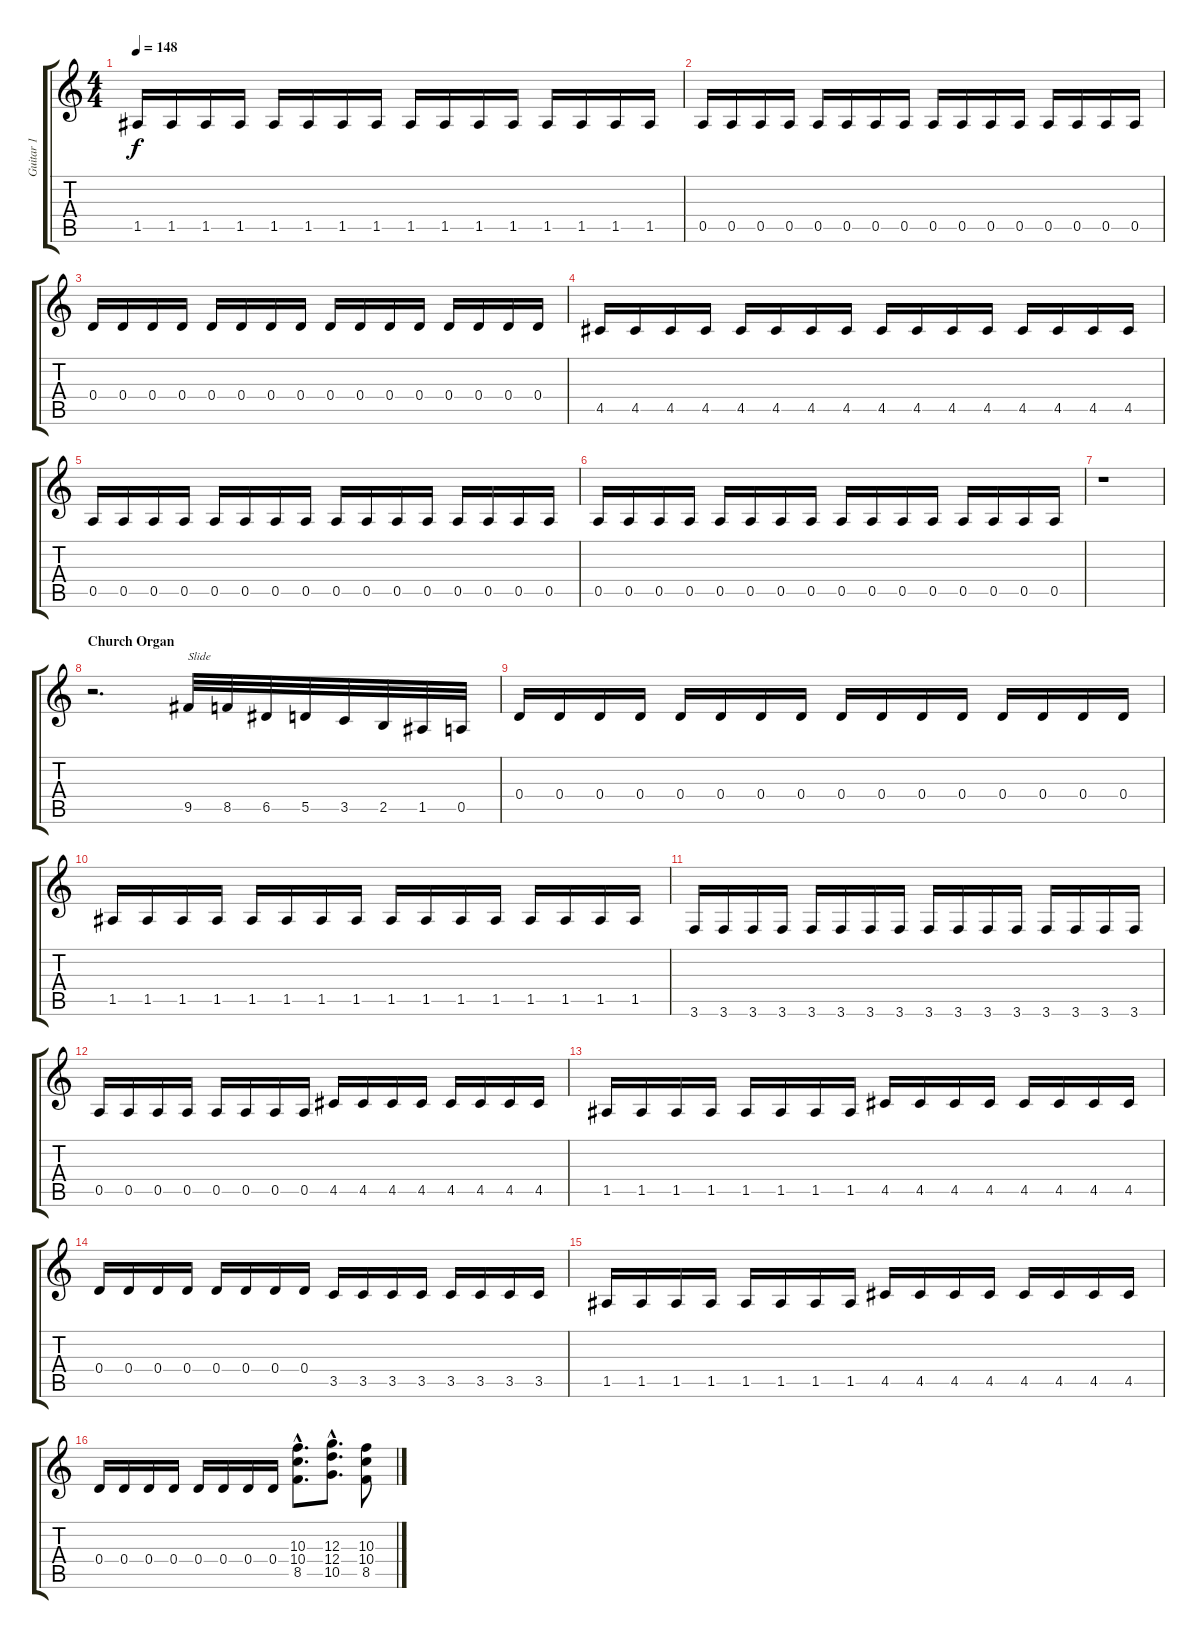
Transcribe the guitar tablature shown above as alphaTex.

\track ("Guitar 1" "Guitar 1") {instrument distortionguitar}
\staff {score tabs}
\tuning (E4 B3 G3 D3 A2 D2) {hide}
\ts (4 4)
\tempo 148
\clef g2
\ks c
1.5.16{dy f} 1.5.16 1.5.16 1.5.16 1.5.16 1.5.16 1.5.16 1.5.16 1.5.16 1.5.16 1.5.16 1.5.16 1.5.16 1.5.16 1.5.16 1.5.16 |
0.5.16 0.5.16 0.5.16 0.5.16 0.5.16 0.5.16 0.5.16 0.5.16 0.5.16 0.5.16 0.5.16 0.5.16 0.5.16 0.5.16 0.5.16 0.5.16 |
0.4.16 0.4.16 0.4.16 0.4.16 0.4.16 0.4.16 0.4.16 0.4.16 0.4.16 0.4.16 0.4.16 0.4.16 0.4.16 0.4.16 0.4.16 0.4.16 |
4.5.16 4.5.16 4.5.16 4.5.16 4.5.16 4.5.16 4.5.16 4.5.16 4.5.16 4.5.16 4.5.16 4.5.16 4.5.16 4.5.16 4.5.16 4.5.16 |
0.5.16 0.5.16 0.5.16 0.5.16 0.5.16 0.5.16 0.5.16 0.5.16 0.5.16 0.5.16 0.5.16 0.5.16 0.5.16 0.5.16 0.5.16 0.5.16 |
0.5.16 0.5.16 0.5.16 0.5.16 0.5.16 0.5.16 0.5.16 0.5.16 0.5.16 0.5.16 0.5.16 0.5.16 0.5.16 0.5.16 0.5.16 0.5.16 |
r.1 |
\section ("" "Church Organ")
r.2{d} 9.5.32{txt "Slide" volume 16} 8.5.32 6.5.32 5.5.32 3.5.32 2.5.32 1.5.32 0.5.32 |
0.4.16{volume 13} 0.4.16 0.4.16 0.4.16 0.4.16 0.4.16 0.4.16 0.4.16 0.4.16 0.4.16 0.4.16 0.4.16 0.4.16 0.4.16 0.4.16 0.4.16 |
1.5.16 1.5.16 1.5.16 1.5.16 1.5.16 1.5.16 1.5.16 1.5.16 1.5.16 1.5.16 1.5.16 1.5.16 1.5.16 1.5.16 1.5.16 1.5.16 |
3.6.16 3.6.16 3.6.16 3.6.16 3.6.16 3.6.16 3.6.16 3.6.16 3.6.16 3.6.16 3.6.16 3.6.16 3.6.16 3.6.16 3.6.16 3.6.16 |
0.5.16 0.5.16 0.5.16 0.5.16 0.5.16 0.5.16 0.5.16 0.5.16 4.5.16 4.5.16 4.5.16 4.5.16 4.5.16 4.5.16 4.5.16 4.5.16 |
1.5.16 1.5.16 1.5.16 1.5.16 1.5.16 1.5.16 1.5.16 1.5.16 4.5.16 4.5.16 4.5.16 4.5.16 4.5.16 4.5.16 4.5.16 4.5.16 |
0.4.16 0.4.16 0.4.16 0.4.16 0.4.16 0.4.16 0.4.16 0.4.16 3.5.16 3.5.16 3.5.16 3.5.16 3.5.16 3.5.16 3.5.16 3.5.16 |
1.5.16 1.5.16 1.5.16 1.5.16 1.5.16 1.5.16 1.5.16 1.5.16 4.5.16 4.5.16 4.5.16 4.5.16 4.5.16 4.5.16 4.5.16 4.5.16 |
0.4.16 0.4.16 0.4.16 0.4.16 0.4.16 0.4.16 0.4.16 0.4.16 (10.3{hac} 10.4{hac} 8.5{hac}).8{d volume 10} (12.3{hac} 12.4{hac} 10.5{hac}).8{d} (10.3 10.4 8.5).8
